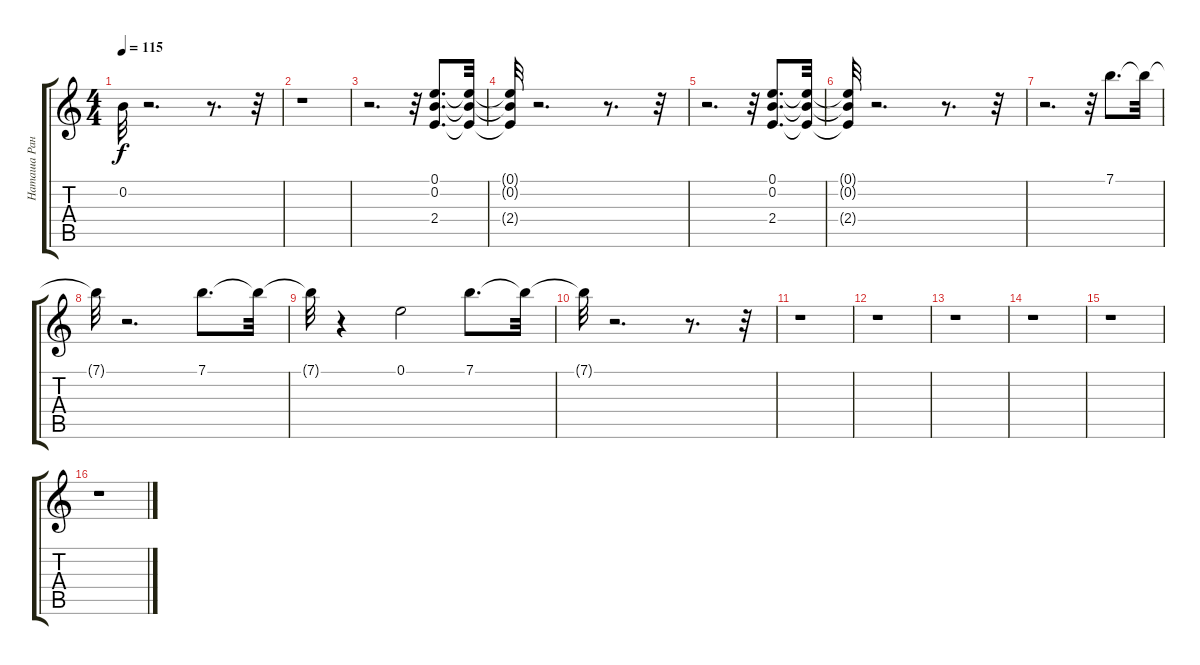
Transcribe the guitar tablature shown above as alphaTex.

\track ("Наташа Ранетка" "Наташа Ран") {instrument distortionguitar}
\staff {score tabs}
\tuning (E4 B3 G3 D3 A2 E2) {hide}
\ts (4 4)
\tempo 115
\clef g2
\ks c
0.2{t}.32{dy f} r.2{d} r.8{d} r.32 |
r.1 |
r.2{d} r.32 (0.1 0.2 2.4).8{d} (0.1{t} 0.2{t} 2.4{t}).32 |
(0.1{t} 0.2{t} 2.4{t}).32 r.2{d} r.8{d} r.32 |
r.2{d} r.32 (0.1 0.2 2.4).8{d} (0.1{t} 0.2{t} 2.4{t}).32 |
(0.1{t} 0.2{t} 2.4{t}).32 r.2{d} r.8{d} r.32 |
r.2{d} r.32 7.1.8{d} 7.1{t}.32 |
7.1{t}.32 r.2{d} 7.1.8{d} 7.1{t}.32 |
7.1{t}.32 r.4 0.1.2 7.1.8{d} 7.1{t}.32 |
7.1{t}.32 r.2{d} r.8{d} r.32 |
r.1 |
r.1 |
r.1 |
r.1 |
r.1 |
r.1
